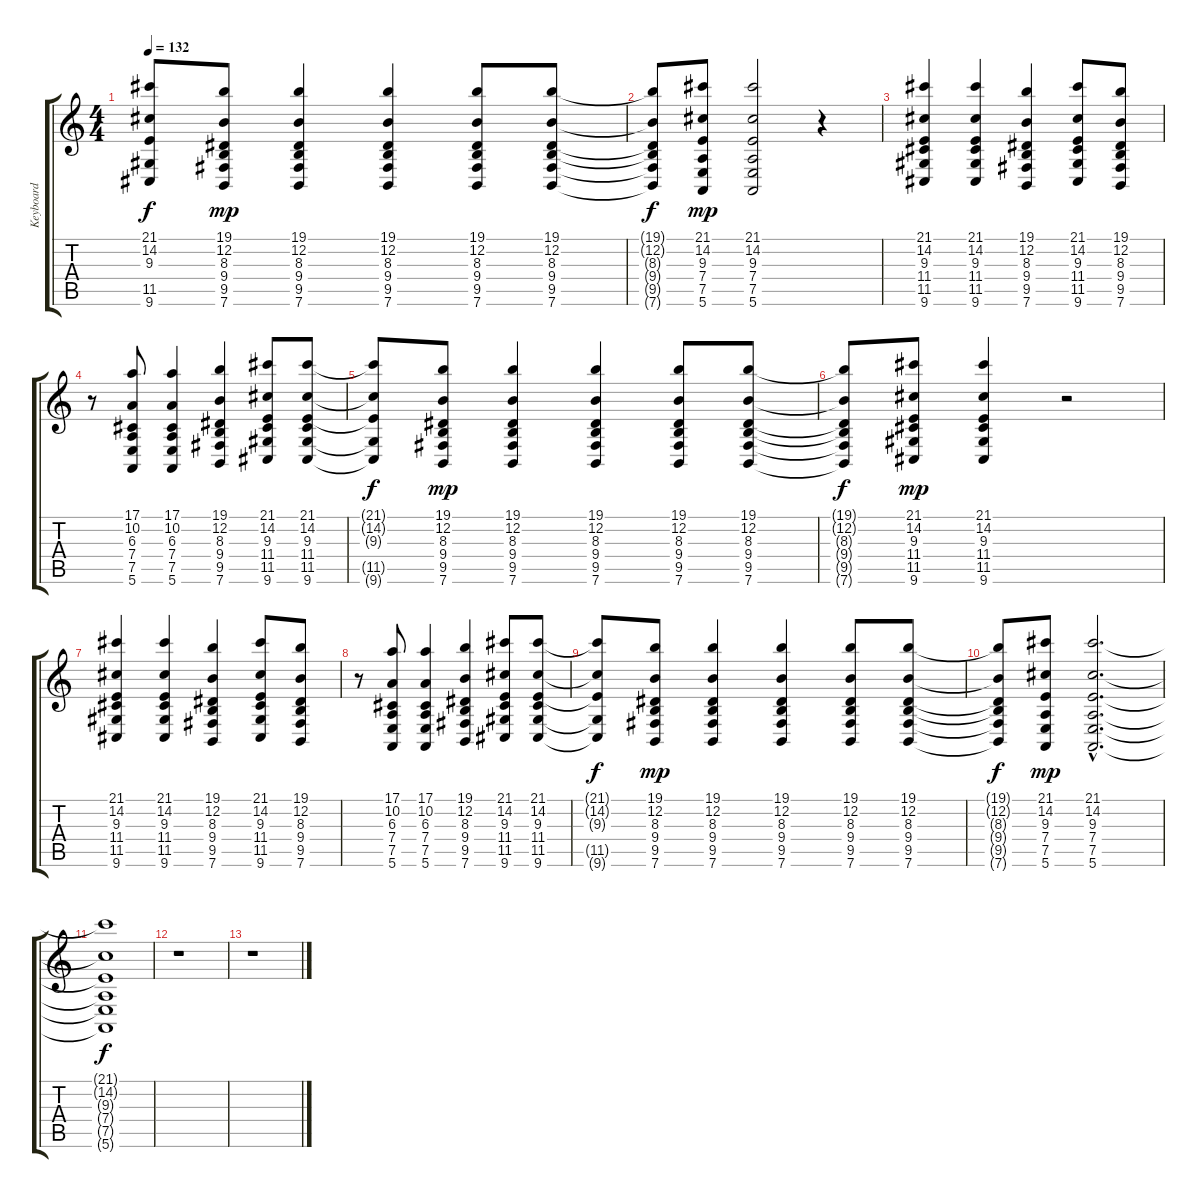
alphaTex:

\track ("Keyboard" "Keyboard") {instrument stringensemble1}
\staff {score tabs}
\tuning (E4 B3 G3 D3 A2 E2) {hide}
\ts (4 4)
\tempo 132
\clef g2
\ks c
(21.1{t} 14.2{t} 9.3{t} 11.5{t} 9.6{t}).8{dy f} (19.1 12.2 8.3 9.4 9.5 7.6).8{dy mp} (19.1 12.2 8.3 9.4 9.5 7.6).4 (19.1 12.2 8.3 9.4 9.5 7.6).4 (19.1 12.2 8.3 9.4 9.5 7.6).8 (19.1 12.2 8.3 9.4 9.5 7.6).8 |
(19.1{t} 12.2{t} 8.3{t} 9.4{t} 9.5{t} 7.6{t}).8{dy f} (21.1 14.2 9.3 7.4 7.5 5.6).8{dy mp} (21.1 14.2 9.3 7.4 7.5 5.6).2 r.4 |
(21.1 14.2 9.3 11.4 11.5 9.6).4 (21.1 14.2 9.3 11.4 11.5 9.6).4 (19.1 12.2 8.3 9.4 9.5 7.6).4 (21.1 14.2 9.3 11.4 11.5 9.6).8 (19.1 12.2 8.3 9.4 9.5 7.6).8 |
r.8 (17.1 10.2 6.3 7.4 7.5 5.6).8 (17.1 10.2 6.3 7.4 7.5 5.6).4 (19.1 12.2 8.3 9.4 9.5 7.6).4 (21.1 14.2 9.3 11.4 11.5 9.6).8 (21.1 14.2 9.3 11.4 11.5 9.6).8 |
(21.1{t} 14.2{t} 9.3{t} 11.5{t} 9.6{t}).8{dy f} (19.1 12.2 8.3 9.4 9.5 7.6).8{dy mp} (19.1 12.2 8.3 9.4 9.5 7.6).4 (19.1 12.2 8.3 9.4 9.5 7.6).4 (19.1 12.2 8.3 9.4 9.5 7.6).8 (19.1 12.2 8.3 9.4 9.5 7.6).8 |
(19.1{t} 12.2{t} 8.3{t} 9.4{t} 9.5{t} 7.6{t}).8{dy f} (21.1 14.2 9.3 11.4 11.5 9.6).8{dy mp} (21.1 14.2 9.3 11.4 11.5 9.6).4 r.2 |
(21.1 14.2 9.3 11.4 11.5 9.6).4 (21.1 14.2 9.3 11.4 11.5 9.6).4 (19.1 12.2 8.3 9.4 9.5 7.6).4 (21.1 14.2 9.3 11.4 11.5 9.6).8 (19.1 12.2 8.3 9.4 9.5 7.6).8 |
r.8 (17.1 10.2 6.3 7.4 7.5 5.6).8 (17.1 10.2 6.3 7.4 7.5 5.6).4 (19.1 12.2 8.3 9.4 9.5 7.6).4 (21.1 14.2 9.3 11.4 11.5 9.6).8 (21.1 14.2 9.3 11.4 11.5 9.6).8 |
(21.1{t} 14.2{t} 9.3{t} 11.5{t} 9.6{t}).8{dy f} (19.1 12.2 8.3 9.4 9.5 7.6).8{dy mp} (19.1 12.2 8.3 9.4 9.5 7.6).4 (19.1 12.2 8.3 9.4 9.5 7.6).4 (19.1 12.2 8.3 9.4 9.5 7.6).8 (19.1 12.2 8.3 9.4 9.5 7.6).8 |
(19.1{t} 12.2{t} 8.3{t} 9.4{t} 9.5{t} 7.6{t}).8{dy f} (21.1 14.2 9.3 7.4 7.5 5.6).8{dy mp} (21.1{hac} 14.2{hac} 9.3{hac} 7.4{hac} 7.5{hac} 5.6{hac}).2{d} |
(21.1{t} 14.2{t} 9.3{t} 7.4{t} 7.5{t} 5.6{t}).1{dy f} |
r.1 |
r.1
